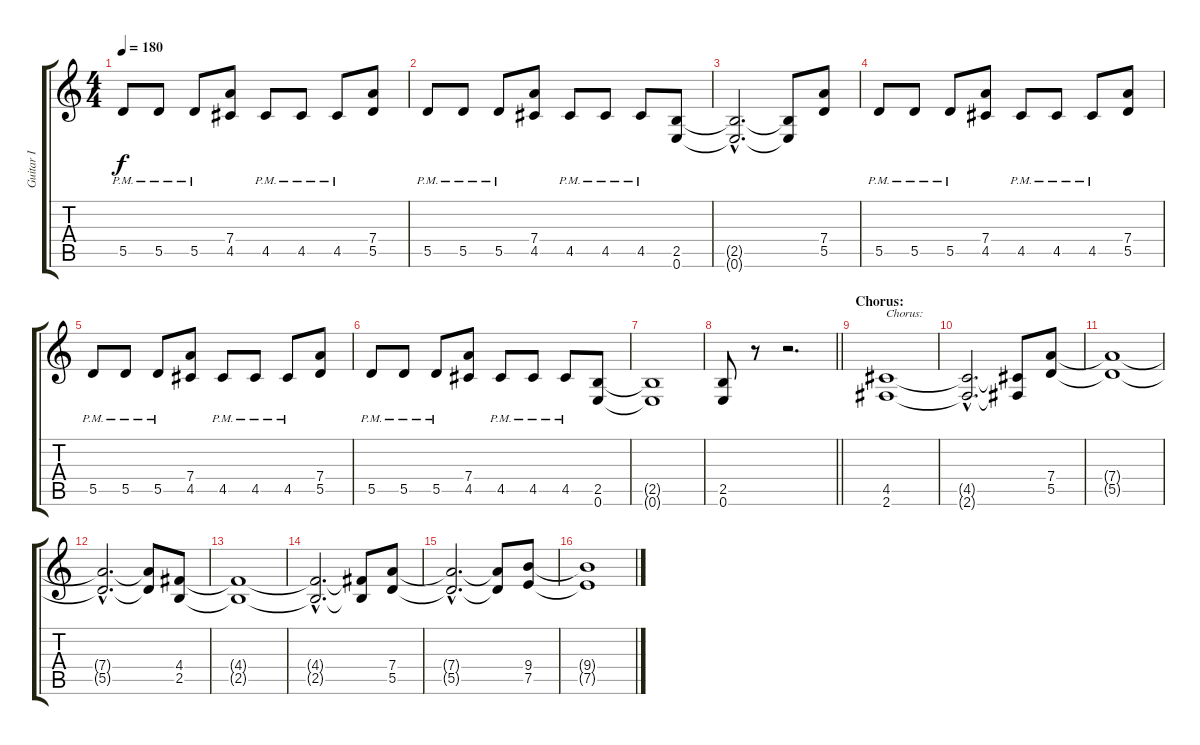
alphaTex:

\track ("Guitar I" "Guitar I") {instrument distortionguitar}
\staff {score tabs}
\tuning (E4 B3 G3 D3 A2 E2) {hide}
\ts (4 4)
\tempo 180
\clef g2
\ks c
5.5{pm}.8{dy f} 5.5{pm}.8 5.5{pm}.8 (7.4 4.5).8 4.5{pm}.8 4.5{pm}.8 4.5{pm}.8 (7.4 5.5).8 |
5.5{pm}.8 5.5{pm}.8 5.5{pm}.8 (7.4 4.5).8 4.5{pm}.8 4.5{pm}.8 4.5{pm}.8 (2.5 0.6).8 |
(2.5{hac t} 0.6{hac t}).2{d} (2.5{t} 0.6{t}).8 (7.4 5.5).8 |
5.5{pm}.8 5.5{pm}.8 5.5{pm}.8 (7.4 4.5).8 4.5{pm}.8 4.5{pm}.8 4.5{pm}.8 (7.4 5.5).8 |
5.5{pm}.8 5.5{pm}.8 5.5{pm}.8 (7.4 4.5).8 4.5{pm}.8 4.5{pm}.8 4.5{pm}.8 (7.4 5.5).8 |
5.5{pm}.8 5.5{pm}.8 5.5{pm}.8 (7.4 4.5).8 4.5{pm}.8 4.5{pm}.8 4.5{pm}.8 (2.5 0.6).8 |
(2.5{t} 0.6{t}).1 |
\barLineRight lightlight
(2.5 0.6).8 r.8 r.2{d} |
\section ("" "Chorus:")
(4.5 2.6).1{txt "Chorus:"} |
(4.5{hac t} 2.6{hac t}).2{d} (4.5{t} 2.6{t}).8 (7.4 5.5).8 |
(7.4{t} 5.5{t}).1 |
(7.4{hac t} 5.5{hac t}).2{d} (7.4{t} 5.5{t}).8 (4.4 2.5).8 |
(4.4{t} 2.5{t}).1 |
(4.4{hac t} 2.5{hac t}).2{d} (4.4{t} 2.5{t}).8 (7.4 5.5).8 |
(7.4{hac t} 5.5{hac t}).2{d} (7.4{t} 5.5{t}).8 (9.4 7.5).8 |
(9.4{t} 7.5{t}).1
